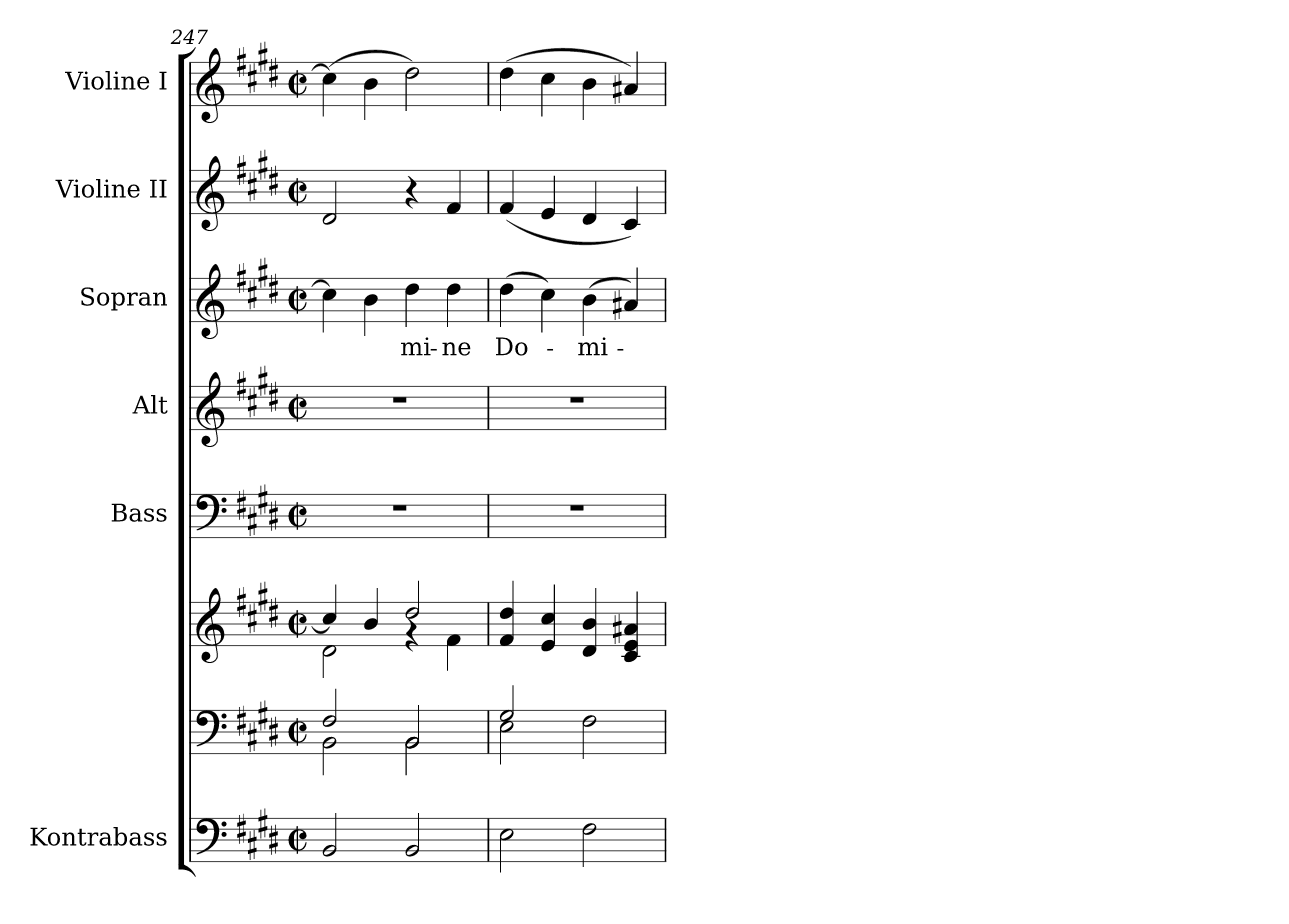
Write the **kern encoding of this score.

**kern	**kern	**kern	**kern	**kern	**kern	**text	**kern	**kern
*part7	*part6	*part6	*part5	*part4	*part3	*part3	*part2	*part1
*staff8	*staff7	*staff6	*staff5	*staff4	*staff3	*staff3	*staff2	*staff1
*I"Kontrabass	*	*	*I"Bass	*I"Alt	*I"Sopran	*	*I"Violine II	*I"Violine I
*I'Kb.	*	*	*I'B.	*I'A.	*I'S.	*	*I'Vl. II	*I'Vl. I
!!LO:PB:g=z
*clefF4	*clefF4	*clefG2	*clefF4	*clefG2	*clefG2	*	*clefG2	*clefG2
*ITrd7c12	*	*	*	*	*	*	*	*
*k[f#c#g#d#]	*k[f#c#g#d#]	*k[f#c#g#d#]	*k[f#c#g#d#]	*k[f#c#g#d#]	*k[f#c#g#d#]	*	*k[f#c#g#d#]	*k[f#c#g#d#]
*E:	*E:	*E:	*E:	*E:	*E:	*	*E:	*E:
*M2/2	*M2/2	*M2/2	*M2/2	*M2/2	*M2/2	*	*M2/2	*M2/2
*met(c|)	*met(c|)	*met(c|)	*met(c|)	*met(c|)	*met(c|)	*	*met(c|)	*met(c|)
=247	=247	=247	=247	=247	=247	=247	=247	=247
*	*^	*^	*	*	*	*	*	*
2BBB/	2F#/	2BB\	4cc#/]	2d#\	1r	1r	4cc#\]	.	2d#/	(>4cc#\]
.	.	.	4b/	.	.	.	4b\	.	.	4b\
!	!	!	!	!	!	!	!	!LO:LY:b	!	!
2BBB/	2BB/	2BB\	2dd#/	4rf	.	.	4dd#\	-mi-	4r	2dd#\)
!	!	!	!	!	!	!	!	!LO:LY:b	!	!
.	.	.	.	4f#\	.	.	4dd#\	-ne	4f#/	.
=248	=248	=248	=248	=248	=248	=248	=248	=248	=248	=248
!	!	!	!	!	!	!	!	!LO:LY:b	!	!
*	*	*	*v	*v	*	*	*	*	*	*
2EE\	2G#/	2E\	4f#/ 4dd#/	1r	1r	(>4dd#\	Do-	(<4f#/	(>4dd#\
.	.	.	4e/ 4cc#/	.	.	4cc#\)	.	4e/	4cc#\
!	!	!	!	!	!	!	!LO:LY:b	!	!
2FF#\	2ryy	2F#\	4d#/ 4b/	.	.	(>4b\	-mi-	4d#/	4b\
.	.	.	4c#/ 4e/ 4a#X/	.	.	4a#X/)	.	4c#/)	4a#X/)
*	*v	*v	*	*	*	*	*	*	*
=	=	=	=	=	=	=	=	=
*-	*-	*-	*-	*-	*-	*-	*-	*-
